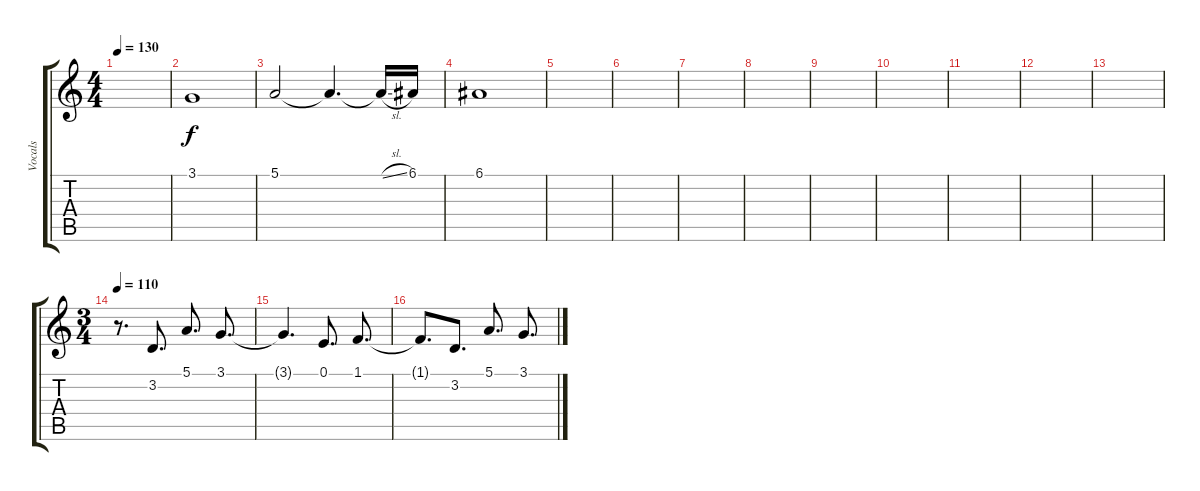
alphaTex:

\track ("Vocals" "Vocals") {instrument choiraahs}
\staff {score tabs}
\tuning (E4 B3 G3 D3 A2 E2) {hide}
\ts (4 4)
\tempo 130
\clef g2
\ks c
|
3.1.1 |
5.1.2 5.1{t}.4{d} 5.1{sl t}.16 6.1.16 |
6.1.1 |
|
|
|
|
|
|
|
|
|
\ts (3 4)
\tempo 110
r.8{d} 3.2.8{d} 5.1.8{d} 3.1.8{d} |
3.1{t}.4{d} 0.1.8{d} 1.1.8{d} |
1.1{t}.8{d} 3.2.8{d} 5.1.8{d} 3.1.8{d}
